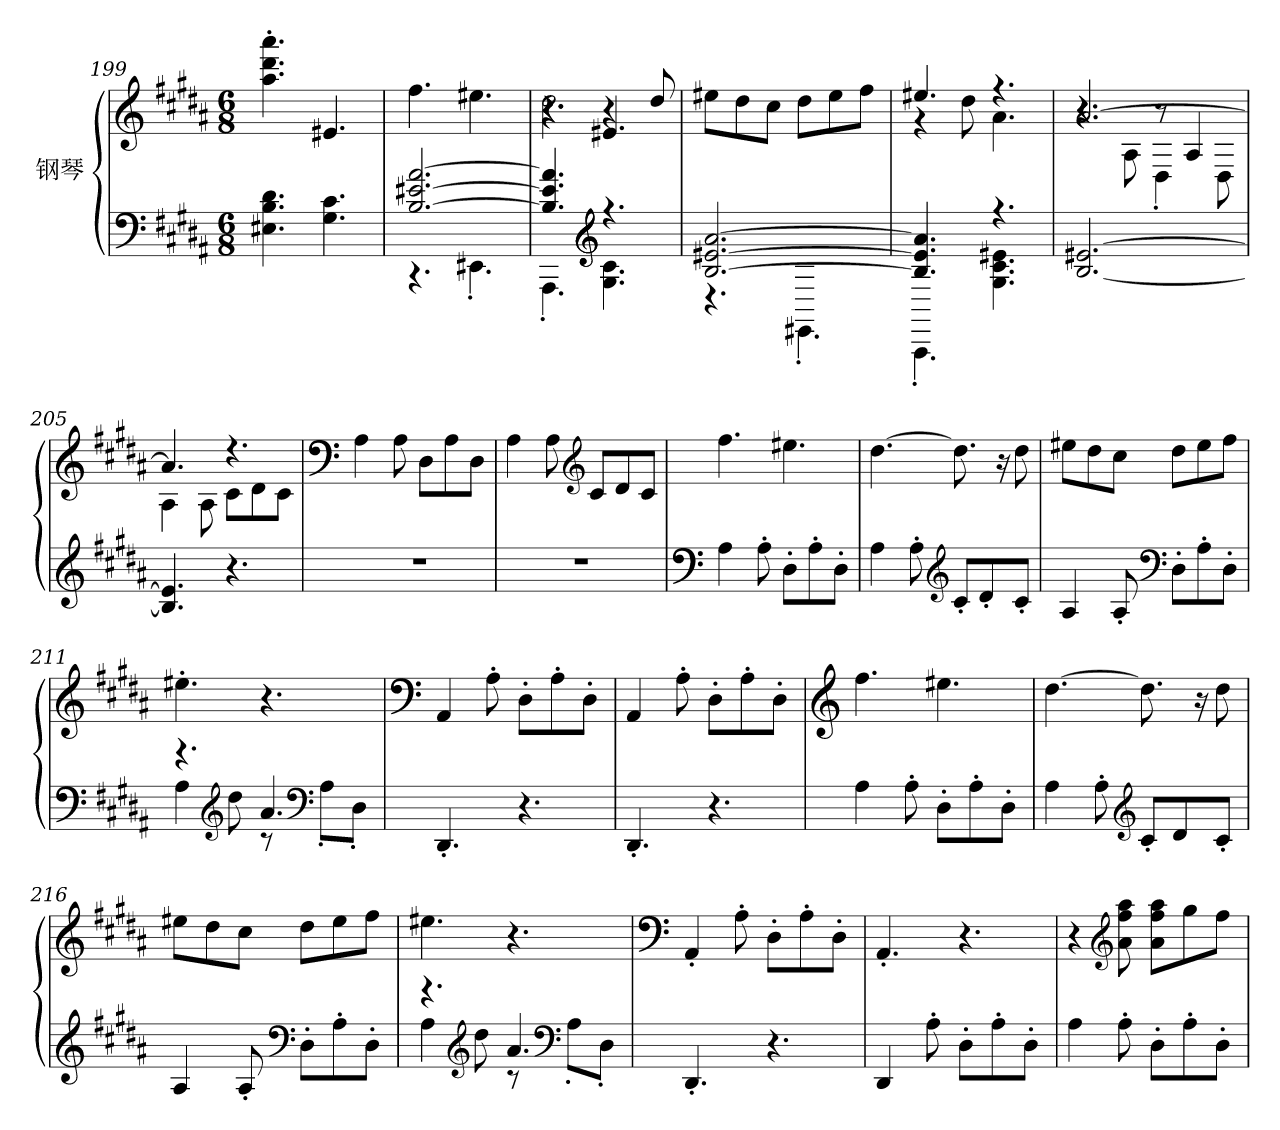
**kern	**kern
*part1	*part1
*staff2	*staff1
*I"钢琴	*
*clefF4	*clefG2
*k[f#c#g#d#a#]	*k[f#c#g#d#a#]
*M6/8	*M6/8
*MM161	*MM161
=199	=199
4.E#X\ 4.B\ 4.d#\	4.aa#\' 4.ddd#\' 4.aaa#\'
*	*MM151
4.G#\ 4.c#\	4.e#X/
=200	=200
*	*MM177
*^	*
[2.B/ [2.e#X/ [2.a#/	4.r	4.ff#\
*	*	*MM167
.	4.EE#X'\	4.ee#X\
=201	=201	=201
*	*	*MM161
*	*	*^
*	*	*	*^
4.B/] 4.e#/] 4.a#/]	4.AAA#'\	4.r	2.dd#\	4.r
*clefG2	*	*	*	*
*	*	*MM158	*	*
4.r	4.G#\ 4.c#\	4r	.	4.e#X/
.	.	8dd#/	.	.
*	*	*v	*v	*v
=202	=202	=202
*	*	*MM160
[2.B/ [2.e#X/ [2.a#/	4.r	8ee#X\L
.	.	8dd#\
.	.	8cc#\J
*	*	*MM167
.	4.EE#X'\	8dd#\L
.	.	8ee#\
.	.	8ff#\J
=203	=203	=203
*	*	*MM157
*	*	*^
4.B/] 4.e#/] 4.a#/]	4.AAA#'\	4.ee#X/	4r
.	.	.	8dd#\
*	*	*MM148	*
4.r	4.G#\ 4.c#\ 4.e#X\	4.r	4.a#\
*v	*v	*	*
*	*v	*v
!!LO:LB:g=z
=204	=204
*	*MM154
*	*^
*	*	*^
[2.B/ [2.e#X/	[2.a#/	4r	4.r
.	.	8A#\	.
*	*MM161	*	*
.	.	4D#'\	8r
.	.	.	4A#/
.	.	8D#\	.
*	*v	*v	*v
=205	=205
*	*MM167
*	*^
4.B/] 4.e#/]	4.a#/]	4A#\
.	.	8A#\
*	*MM178	*
4.r	4.r	8c#\L
.	.	8d#\
.	.	8c#\J
*	*v	*v
=206	=206
*	*clefF4
*	*MM184
2.r	4A#\
.	8A#\
*	*MM180
.	8D#\L
.	8A#\
.	8D#\J
=207	=207
2.r	4A#\
.	8A#\
*	*clefG2
*	*MM199
.	8c#/L
.	8d#/
.	8c#/J
=208	=208
*clefF4	*
*	*MM185
4A#\	4.ff#\
8A#'\	.
*	*MM202
8D#'\L	4.ee#X\
8A#'\	.
8D#'\J	.
!!LO:PB:g=z
=209	=209
*	*MM193
4A#\	[4.dd#\
8A#'\	.
*clefG2	*
*	*MM201
8c#'/L	8.dd#\]
8d#'/	.
.	16r
8c#'/J	8dd#\
=210	=210
*	*MM211
4A#/	8ee#X\L
.	8dd#\
8A#'/	8cc#\J
*clefF4	*
*	*MM196
8D#'\L	8dd#\L
8A#'\	8ee#\
8D#'\J	8ff#\J
=211	=211
*	*MM208
*^	*
4.r	4A#\	4.ee#X'\
*clefG2	*	*
.	8dd#\	.
*	*	*MM199
4.a#/	8r	4.r
*clefF4	*	*
.	8A#'\L	.
.	8D#'\J	.
*v	*v	*
=212	=212
*	*clefF4
*	*MM201
4.DD#'/	4AA#/
.	8A#'\
*	*MM198
4.r	8D#'\L
.	8A#'\
.	8D#'\J
=213	=213
*	*MM203
4.DD#'/	4AA#/
.	8A#'\
*	*MM199
4.r	8D#'\L
.	8A#'\
.	8D#'\J
!!LO:LB:g=z
=214	=214
*	*clefG2
*	*MM200
4A#\	4.ff#\
8A#'\	.
8D#'\L	4.ee#X\
8A#'\	.
8D#'\J	.
=215	=215
*	*MM202
4A#\	[4.dd#\
8A#'\	.
*clefG2	*
*	*MM205
8c#'/L	8.dd#\]
8d#/	.
.	16r
8c#'/J	8dd#\
=216	=216
*	*MM213
4A#/	8ee#X\L
.	8dd#\
8A#'/	8cc#\J
*clefF4	*
*	*MM199
8D#'\L	8dd#\L
8A#'\	8ee#\
8D#'\J	8ff#\J
=217	=217
*	*MM217
*^	*
4.r	4A#\	4.ee#X\
*clefG2	*	*
.	8dd#\	.
*	*	*MM197
4.a#/	8r	4.r
*clefF4	*	*
.	8A#'\L	.
.	8D#'\J	.
*v	*v	*
=218	=218
*	*clefF4
*	*MM206
4.DD#'/	4AA#'/
.	8A#'\
*	*MM203
4.r	8D#'\L
.	8A#'\
.	8D#'\J
!!LO:LB:g=z
=219	=219
4DD#/	4.AA#'/
8A#'\	.
*	*MM207
8D#'\L	4.r
8A#'\	.
8D#'\J	.
=220	=220
*	*MM200
4A#\	4r
*	*clefG2
8A#'\	8a#\ 8ff#\ 8aa#\
*	*MM222
8D#'\L	8a#\ 8ff#\ 8aa#\L
8A#'\	8gg#\
8D#'\J	8ff#\J
=	=
*-	*-
